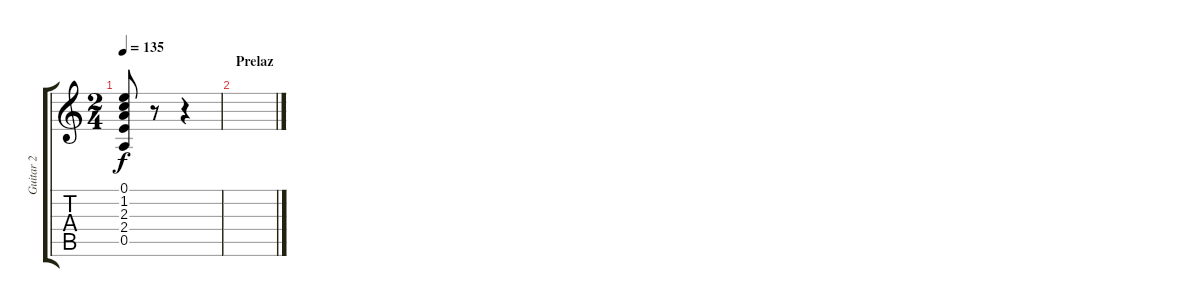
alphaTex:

\track ("Guitar 2" "Guitar 2") {instrument acousticguitarsteel}
\staff {score tabs}
\tuning (E4 B3 G3 D3 A2 E2) {hide}
\ts (2 4)
\tempo 135
\clef g2
\ks c
(0.1 1.2 2.3 2.4 0.5).8{dy f} r.8 r.4 |
\section ("" "Prelaz")
